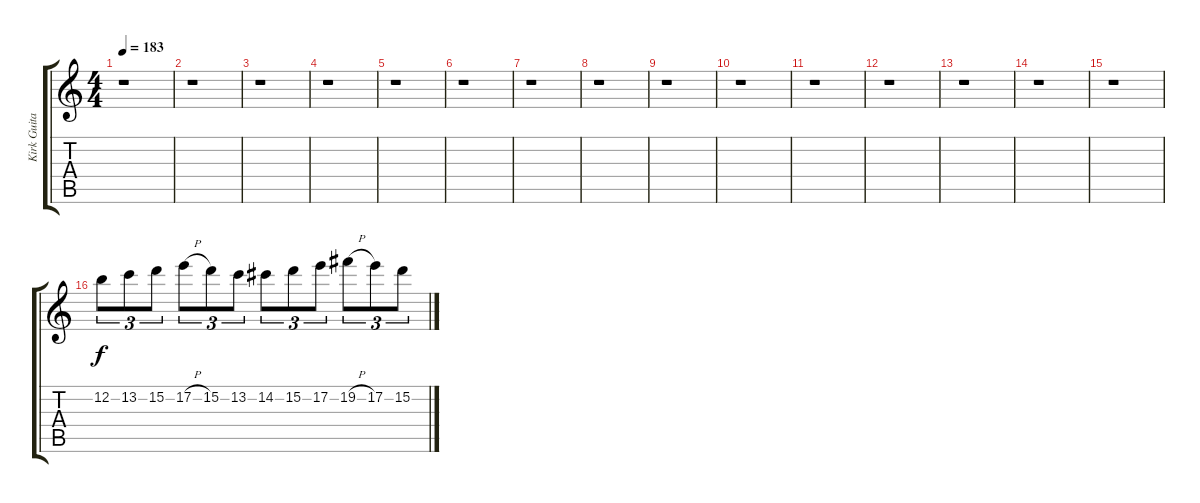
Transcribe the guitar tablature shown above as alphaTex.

\track ("Kirk Guitar 1" "Kirk Guita") {instrument distortionguitar}
\staff {score tabs}
\tuning (E4 B3 G3 D3 A2 E2) {hide}
\ts (4 4)
\tempo 183
\clef g2
\ks c
r.1{dy f} |
r.1 |
r.1 |
r.1 |
r.1 |
r.1 |
r.1 |
r.1 |
r.1 |
r.1 |
r.1 |
r.1 |
r.1 |
r.1 |
r.1 |
12.2.8{tu (3 2)} 13.2.8{tu (3 2)} 15.2.8{tu (3 2)} 17.2{h}.8{tu (3 2)} 15.2.8{tu (3 2)} 13.2.8{tu (3 2)} 14.2.8{tu (3 2)} 15.2.8{tu (3 2)} 17.2.8{tu (3 2)} 19.2{h}.8{tu (3 2)} 17.2.8{tu (3 2)} 15.2.8{tu (3 2)}
